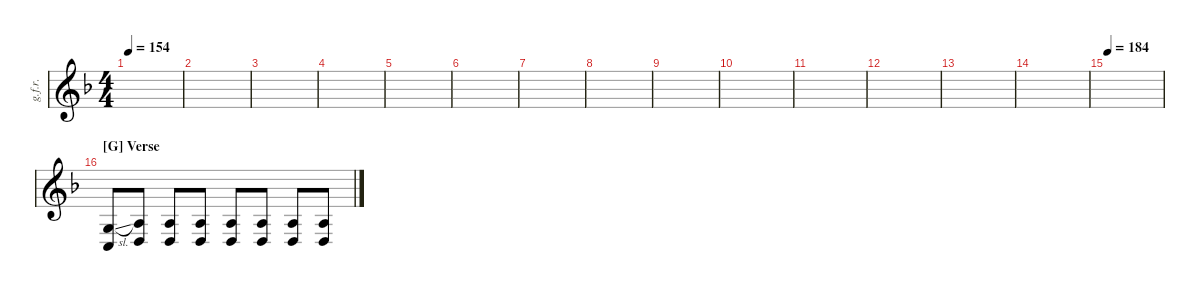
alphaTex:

\defaultSystemsLayout 4
\hideDynamics
\bracketExtendMode nobrackets
\otherSystemsTrackNameOrientation horizontal
\track ("Guitar Folder R" "g.f.r.") {instrument distortionguitar}
\staff {score}
\tuning (D4 A3 F3 C3 G2 C2)
\ts (4 4)
\tempo 154
\clef g2
\ks dminor
|
|
|
|
|
|
|
|
|
|
|
|
|
|
\tempo 184
|
\section ("G" "Verse")
(0.6 0.5{sl}).8 (2.6 2.5).8 (2.6 2.5).8 (2.6 2.5).8 (2.6 2.5).8 (2.6 2.5).8 (2.6 2.5).8 (2.6{sl} 2.5{sl}).8
